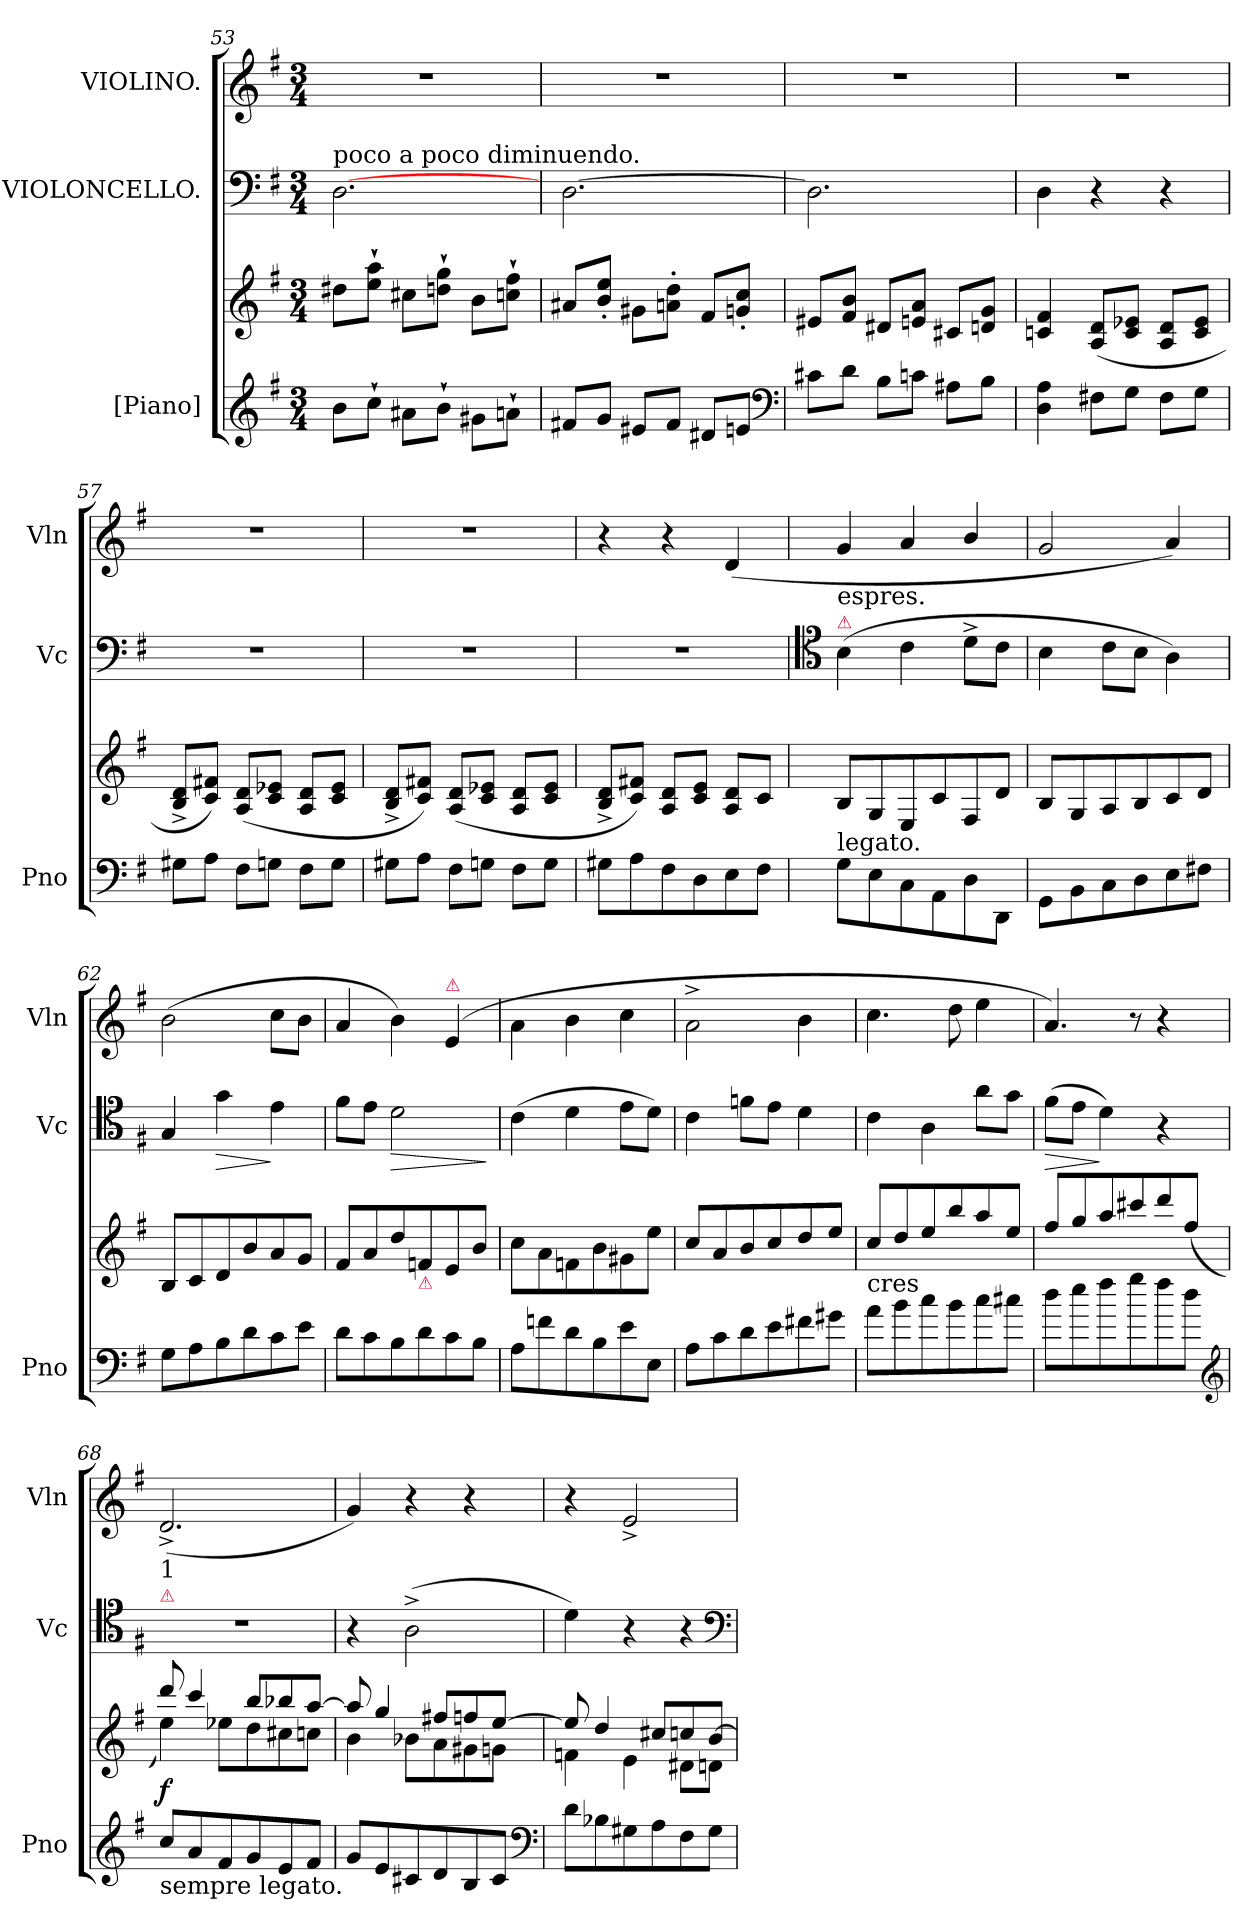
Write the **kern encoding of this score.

**kern	**kern	**dynam	**kern	**dynam	**kern
*part3	*part3	*part3	*part2	*part2	*part1
*staff4	*staff3	*staff3/4	*staff2	*staff2	*staff1
*I"[Piano]	*	*	*I"VIOLONCELLO.	*	*I"VIOLINO.
*I'Pno	*	*	*I'Vc	*	*I'Vln
*clefG2	*clefG2	*	*clefF4	*	*clefG2
*k[f#]	*k[f#]	*	*k[f#]	*	*k[f#]
*G:	*G:	*	*G:	*	*G:
*M3/4	*M3/4	*	*M3/4	*	*M3/4
=53	=53	=53	=53	=53	=53
!	!	!	!LO:TX:a:t=poco a poco diminuendo.	!	!
8bL	8dd#XL	.	[>2.D	.	2.rdd
8cc`>J	8ee`> 8aa`>J	.	.	.	.
8a#X\L	8cc#XL	.	.	.	.
8b`>\J	8ddn`> 8gg`>J	.	.	.	.
8g#X\L	8bL	.	.	.	.
8an`>\J	8ccn`> 8ff#`>J	.	.	.	.
=54	=54	=54	=54	=54	=54
8f#XL	8a#X/L	.	[2.D	.	2.rdd
8gJ	8b'</ 8ee'</J	.	.	.	.
8e#XL	8g#XL	.	.	.	.
8f#J	8an'< 8dd'<J	.	.	.	.
8d#XL	8f#L	.	.	.	.
8enJ	8gn'< 8cc'<J	.	.	.	.
*clefF4	*	*	*	*	*
=55	=55	=55	=55	=55	=55
8c#XL	8e#XL	.	2.D]	.	2.rdd
8dJ	8f# 8bJ	.	.	.	.
8BL	8d#XL	.	.	.	.
8cnJ	8en 8aJ	.	.	.	.
8A#XL	8c#XL	.	.	.	.
8BJ	8dn 8gJ	.	.	.	.
=56	=56	=56	=56	=56	=56
4D 4A	4cn 4f#	.	4D	.	2.rdd
8F#X\L	(>8A/ 8d/L	.	4r	.	.
8G\J	8c/ 8e-X/J	.	.	.	.
8F#\L	8A/ 8d/L	.	4r	.	.
8G\J	8c/ 8e-/J	.	.	.	.
=57	=57	=57	=57	=57	=57
8G#XL	8B^< 8d^<L	.	2.rF	.	2.rdd
8AJ	8c 8f#XJ)	.	.	.	.
8F#L	(>8A 8dL	.	.	.	.
8GnJ	8c 8e-XJ	.	.	.	.
8F#L	8A 8dL	.	.	.	.
8GJ	8c 8e-J	.	.	.	.
=58	=58	=58	=58	=58	=58
8G#XL	8B^ 8d^L	.	2.rF	.	2.rdd
8AJ	8c 8f#XJ)	.	.	.	.
8F#L	(>8A 8dL	.	.	.	.
8GnJ	8c 8e-XJ	.	.	.	.
8F#L	8A 8dL	.	.	.	.
8GJ	8c 8e-J	.	.	.	.
=59	=59	=59	=59	=59	=59
8G#XL	8B^< 8d^<L	.	2.rF	.	4r
8A	8c 8f#XJ)	.	.	.	.
8F#	8A 8dL	.	.	.	4r
8D	8c 8eJ	.	.	.	.
8E	8A 8dL	.	.	.	(<4d
8F#J	8cJ	.	.	.	.
=60	=60	=60	=60	=60	=60
*	*	*	*clefC4	*	*
!	!	!	!LO:TX:a:color=crimson:t=⚠	!	!
!	!	!	!LO:TX:a:t=espres.	!	!
!	!LO:TX:b:t=legato.	!	!	!	!
8G\L	8B/L	.	(>4B	.	4g
8E\	8G/	.	.	.	.
8C\	8E/	.	4c	.	4a
8AA\	8c/	.	.	.	.
8D\	8F#/	.	8d^<L	.	4b/
8DD\J	8d/J	.	8cJ	.	.
=61	=61	=61	=61	=61	=61
8GG\L	8B/L	.	4B	.	2g
8BB\	8G/	.	.	.	.
8C\	8A/	.	8cL	.	.
8D\	8B/	.	8BJ	.	.
8E\	8c/	.	4A)	.	4a)
8F#X\J	8d/J	.	.	.	.
=62	=62	=62	=62	=62	=62
8GL	8BL	.	4G	.	(>2b
8A	8c	.	.	.	.
!	!	!	!	!LO:HP:b	!
8B	8d	.	4g	>	.
8d	8b	.	.	.	.
8c	8a	.	4e	]	8ccL
8eJ	8gJ	.	.	.	8bJ
=63	=63	=63	=63	=63	=63
8dL	8f#L	.	8f#L	.	4a/
8c	8a	.	8eJ	.	.
!	!	!	!	!LO:HP:b	!
8B	8dd	.	2d	>	4b\)
!	!LO:TX:b:color=crimson:t=⚠	!	!	!	!
8d	8fn	.	.	.	.
!	!	!	!	!	!LO:TX:a:color=crimson:t=⚠
8c	8e	.	.	.	(<4e
8BJ	8bJ	.	.	.	.
.	.	.	.	]	.
=64	=64	=64	=64	=64	=64
8AL	8ccL	.	(>4c	.	4a\
8fn	8a	.	.	.	.
8d	8fn	.	4d	.	4b\
8B	8b	.	.	.	.
8e	8g#X	.	8eL	.	4cc
8EJ	8eeJ	.	8dJ)	.	.
=65	=65	=65	=65	=65	=65
8AL	8cc/L	.	4c	.	2a^<\
8c\	8a/	.	.	.	.
8d\	8b/	.	8fnL	.	.
8e\	8cc/	.	8eJ	.	.
8f#X	8dd/	.	4d	.	4b
8g#XJ	8ee/J	.	.	.	.
=66	=66	=66	=66	=66	=66
!	!LO:TX:c:t=cres	!	!	!	!
8a\L	8cc/L	.	4c	.	4.cc
8b\	8dd/	.	.	.	.
8cc\	8ee/	.	4A	.	.
8b\	8bb/	.	.	.	8dd
8cc\	8aa/	.	8aL	.	4ee
8cc#XJ	8ee/J	.	8gJ	.	.
=67	=67	=67	=67	=67	=67
!	!	!	!	!LO:HP:b	!
8dd\L	8ff#/L	.	(>8f#L	>	4.a/)
8ee\	8gg/	.	8eJ	.	.
8ff#\	8aa/	.	4d)	]	.
8gg\	8ccc#X/	.	.	.	8r
8ff#\	8ddd/	.	4r	.	4r
8dd\J	(>8ff#/J	.	.	.	.
*clefG2	*	*	*	*	*
=68	=68	=68	=68	=68	=68
*	*^	*	*	*	*
!	!	!	!	!LO:TX:a:color=crimson:t=⚠	!	!
!	!	!	!	!LO:TX:a:t=1	!	!
!LO:TX:b:t=sempre legato.	!	!	!	!	!	!
8ccL	8ddd	4ee)	f	2.rc	.	(<2.d^<
8a	4ccc	.	.	.	.	.
8f#	.	8ee-XL	.	.	.	.
8g	8bbL	8dd	.	.	.	.
8e	8bb-X	8cc#X	.	.	.	.
8f#J	[8aaJ	8ccnJ	.	.	.	.
=69	=69	=69	=69	=69	=69	=69
8gL	8aa]	4b	.	4r	.	4g)
8e	4gg	.	.	.	.	.
8c#X	.	8b-XL	.	(>2A^<	.	4r
8d	8ff#XL	8a	.	.	.	.
8B	8ffn	8g#X	.	.	.	4r
8c#J	[8eeJ	8gnJ	.	.	.	.
*clefF4	*	*	*	*	*	*
=70	=70	=70	=70	=70	=70	=70
8dL	8ee]	4fn	.	4d)	.	4r
8B-X	4dd	.	.	.	.	.
8G#X	.	4e	.	4r	.	2e^<
8A	8cc#XL	.	.	.	.	.
8F#	8ccn	8d#XL	.	4r	.	.
8G#J	[8bJ	8dnJ	.	.	.	.
*	*v	*v	*	*	*	*
*	*	*	*clefF4	*	*
=	=	=	=	=	=
*-	*-	*-	*-	*-	*-
